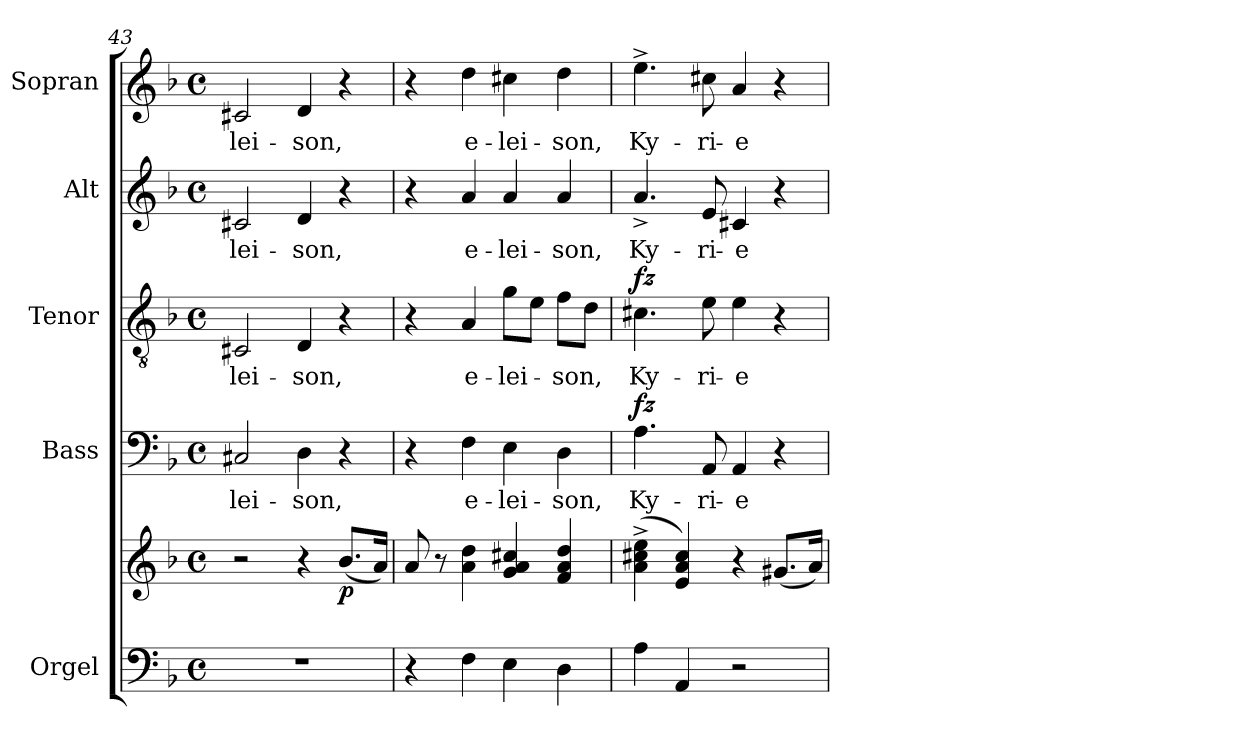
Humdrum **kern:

**kern	**kern	**dynam	**kern	**text	**dynam	**kern	**text	**dynam	**kern	**text	**kern	**text
*part5	*part5	*part5	*part4	*part4	*part4	*part3	*part3	*part3	*part2	*part2	*part1	*part1
*staff6	*staff5	*staff5/6	*staff4	*staff4	*staff4	*staff3	*staff3	*staff3	*staff2	*staff2	*staff1	*staff1
*I"Orgel	*	*	*I"Bass	*	*	*I"Tenor	*	*	*I"Alt	*	*I"Sopran	*
*I'Org.	*	*	*I'B.	*	*	*I'T.	*	*	*I'A.	*	*I'S.	*
*clefF4	*clefG2	*	*clefF4	*	*	*clefGv2	*	*	*clefG2	*	*clefG2	*
*k[b-]	*k[b-]	*	*k[b-]	*	*	*k[b-]	*	*	*k[b-]	*	*k[b-]	*
*F:	*F:	*	*F:	*	*	*F:	*	*	*F:	*	*F:	*
*M4/4	*M4/4	*	*M4/4	*	*	*M4/4	*	*	*M4/4	*	*M4/4	*
*met(c)	*met(c)	*	*met(c)	*	*	*met(c)	*	*	*met(c)	*	*met(c)	*
=43	=43	=43	=43	=43	=43	=43	=43	=43	=43	=43	=43	=43
!	!	!	!	!LO:LY:b	!	!	!LO:LY:b	!	!	!LO:LY:b	!	!LO:LY:b
1r	2r	.	2C#X/	-lei-	.	2C#X/	-lei-	.	2c#X/	-lei-	2c#X/	-lei-
!	!	!	!	!LO:LY:b	!	!	!LO:LY:b	!	!	!LO:LY:b	!	!LO:LY:b
.	4r	.	4D\	-son,	.	4D/	-son,	.	4d/	-son,	4d/	-son,
!	!	!LO:DY:b	!	!	!	!	!	!	!	!	!	!
.	(<8.b-/L	p	4r	.	.	4r	.	.	4r	.	4r	.
.	16a/Jk)	.	.	.	.	.	.	.	.	.	.	.
=44	=44	=44	=44	=44	=44	=44	=44	=44	=44	=44	=44	=44
4r	8a/	.	4r	.	.	4r	.	.	4r	.	4r	.
.	8r	.	.	.	.	.	.	.	.	.	.	.
!	!	!	!	!LO:LY:b	!	!	!LO:LY:b	!	!	!LO:LY:b	!	!LO:LY:b
4F\	4a\ 4dd\	.	4F\	e-	.	4A/	e-	.	4a/	e-	4dd\	e-
!	!	!	!	!LO:LY:b	!	!	!LO:LY:b	!	!	!LO:LY:b	!	!LO:LY:b
4E\	4g/ 4a/ 4cc#X/	.	4E\	-lei-	.	8g\L	-lei-	.	4a/	-lei-	4cc#X\	-lei-
.	.	.	.	.	.	8e\J	.	.	.	.	.	.
!	!	!	!	!LO:LY:b	!	!	!LO:LY:b	!	!	!LO:LY:b	!	!LO:LY:b
4D\	4f/ 4a/ 4dd/	.	4D\	-son,	.	8f\L	-son,	.	4a/	-son,	4dd\	-son,
.	.	.	.	.	.	8d\J	.	.	.	.	.	.
=45	=45	=45	=45	=45	=45	=45	=45	=45	=45	=45	=45	=45
!	!	!	!	!LO:LY:b	!LO:DY:a	!	!LO:LY:b	!LO:DY:a	!	!LO:LY:b	!	!LO:LY:b
4A\	(>4a\^> 4cc#X\^> 4ee\^>	.	4.A\	Ky-	fz	4.c#X\	Ky-	fz	4.a^>/	Ky-	4.ee^>\	Ky-
4AA/	4e/ 4a/ 4cc#/)	.	.	.	.	.	.	.	.	.	.	.
!	!	!	!	!LO:LY:b	!	!	!LO:LY:b	!	!	!LO:LY:b	!	!LO:LY:b
.	.	.	8AA/	-ri-	.	8e\	-ri-	.	8e/	-ri-	8cc#X\	-ri-
!	!	!	!	!LO:LY:b	!	!	!LO:LY:b	!	!	!LO:LY:b	!	!LO:LY:b
2r	4r	.	4AA/	-e	.	4e\	-e	.	4c#X/	-e	4a/	-e
.	(<8.g#X/L	.	4r	.	.	4r	.	.	4r	.	4r	.
.	16a/Jk)	.	.	.	.	.	.	.	.	.	.	.
=	=	=	=	=	=	=	=	=	=	=	=	=
*-	*-	*-	*-	*-	*-	*-	*-	*-	*-	*-	*-	*-
